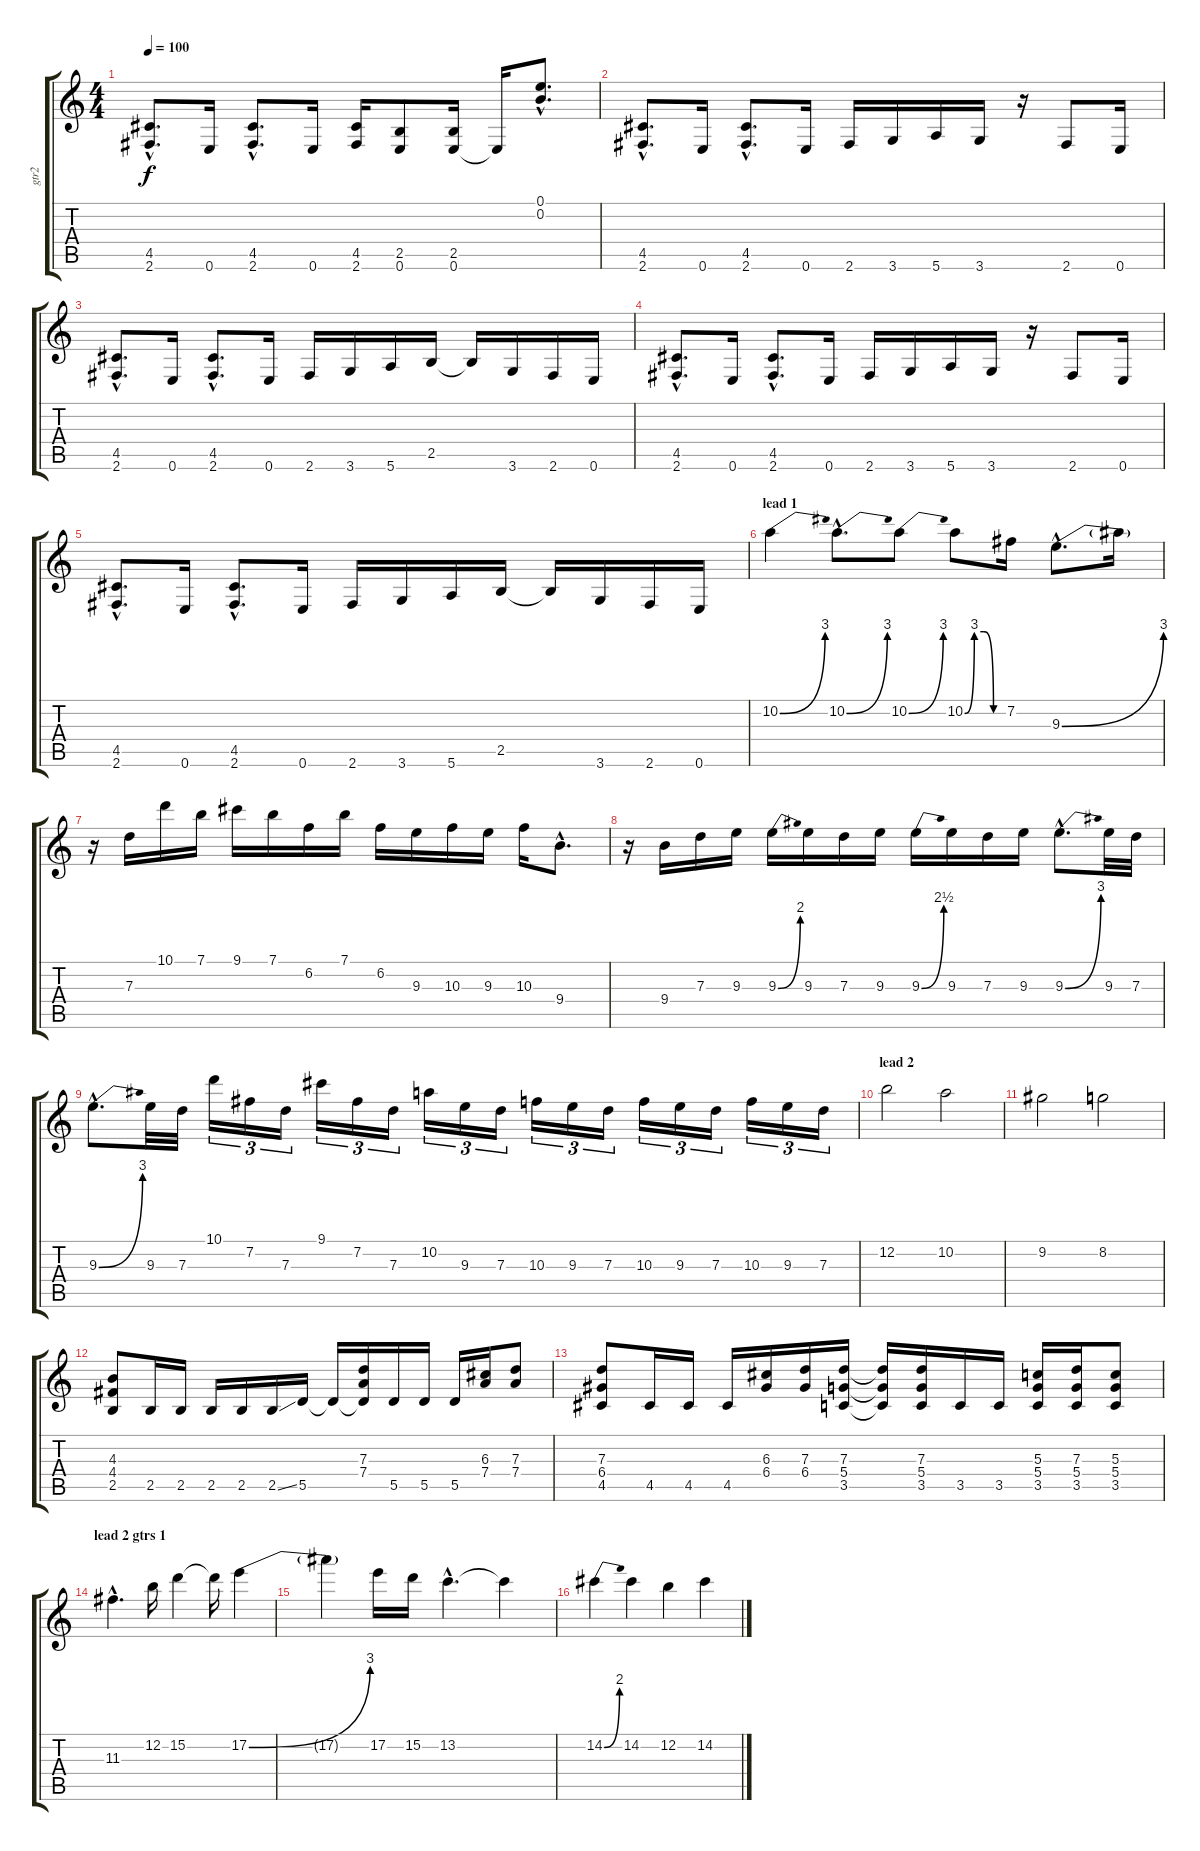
\track ("gtr2" "gtr2") {instrument distortionguitar}
\staff {score tabs}
\tuning (E4 B3 G3 D3 A2 E2) {hide}
\ts (4 4)
\tempo 100
\clef g2
\ks c
(4.5{hac} 2.6{hac}).8{d dy f} 0.6.16 (4.5{hac} 2.6{hac}).8{d} 0.6.16 (4.5 2.6).16 (2.5 0.6).8 (2.5 0.6).16 0.6{t}.16 (0.1{hac} 0.2{hac}).8{d} |
(4.5{hac} 2.6{hac}).8{d} 0.6.16 (4.5{hac} 2.6{hac}).8{d} 0.6.16 2.6.16 3.6.16 5.6.16 3.6.16 r.16 2.6.8 0.6.16 |
(4.5{hac} 2.6{hac}).8{d} 0.6.16 (4.5{hac} 2.6{hac}).8{d} 0.6.16 2.6.16 3.6.16 5.6.16 2.5.16 2.5{t}.16 3.6.16 2.6.16 0.6.16 |
(4.5{hac} 2.6{hac}).8{d} 0.6.16 (4.5{hac} 2.6{hac}).8{d} 0.6.16 2.6.16 3.6.16 5.6.16 3.6.16 r.16 2.6.8 0.6.16 |
(4.5{hac} 2.6{hac}).8{d} 0.6.16 (4.5{hac} 2.6{hac}).8{d} 0.6.16 2.6.16 3.6.16 5.6.16 2.5.16 2.5{t}.16 3.6.16 2.6.16 0.6.16 |
\section ("" "lead 1")
10.2{be (bend 0 0 60 12)}.4 10.2{be (bend 0 0 60 12) hac}.8{d} 10.2{be (bend 0 0 60 12)}.8 10.2{be (custom 0 0 15 12 30 12 45 0 60 0)}.8 7.2.16 9.3{be (bend 0 0 60 12) hac}.8{d} 9.3{t}.16 |
r.16 7.3.16 10.1.16 7.1.16 9.1.16 7.1.16 6.2.16 7.1.16 6.2.16 9.3.16 10.3.16 9.3.16 10.3.16 9.4{hac}.8{d} |
r.16 9.4.16 7.3.16 9.3.16 9.3{be (bend 0 0 60 8)}.16 9.3.16 7.3.16 9.3.16 9.3{be (bend 0 0 60 10)}.16 9.3.16 7.3.16 9.3.16 9.3{be (bend 0 0 60 12) hac}.8{d} 9.3.32 7.3.32 |
9.3{be (bend 0 0 60 12) hac}.8{d} 9.3.32 7.3.32 10.1.16{tu (3 2)} 7.2.16{tu (3 2)} 7.3.16{tu (3 2)} 9.1.16{tu (3 2)} 7.2.16{tu (3 2)} 7.3.16{tu (3 2)} 10.2.16{tu (3 2)} 9.3.16{tu (3 2)} 7.3.16{tu (3 2)} 10.3.16{tu (3 2)} 9.3.16{tu (3 2)} 7.3.16{tu (3 2)} 10.3.16{tu (3 2)} 9.3.16{tu (3 2)} 7.3.16{tu (3 2)} 10.3.16{tu (3 2)} 9.3.16{tu (3 2)} 7.3.16{tu (3 2)} |
\section ("" "lead 2")
12.2.2 10.2.2 |
9.2.2 8.2.2 |
(4.3 4.4 2.5).8 2.5.16 2.5.16 2.5.16 2.5.16 2.5{ss}.16 5.5.16 5.5{t}.16 (7.3 7.4 5.5{t}).16 5.5.16 5.5.16 5.5.16 (6.3 7.4).16 (7.3 7.4).8 |
(7.3 6.4 4.5).8 4.5.16 4.5.16 4.5.16 (6.3 6.4).16 (7.3 6.4).16 (7.3 5.4 3.5).16 (7.3{t} 5.4{t} 3.5{t}).16 (7.3 5.4 3.5).16 3.5.16 3.5.16 (5.3 5.4 3.5).16 (7.3 5.4 3.5).16 (5.3 5.4 3.5).8 |
\section ("" "lead 2 gtrs 1")
11.3{hac}.4{d} 12.2.16 15.2.4 15.2{t}.16 17.2{be (bend 0 0 60 12)}.4 |
17.2{t}.4 17.2.16 15.2.16 13.2{hac}.4{d} 13.2{t}.4 |
14.2{be (bend 0 0 60 8)}.4 14.2.4 12.2.4 14.2.4
